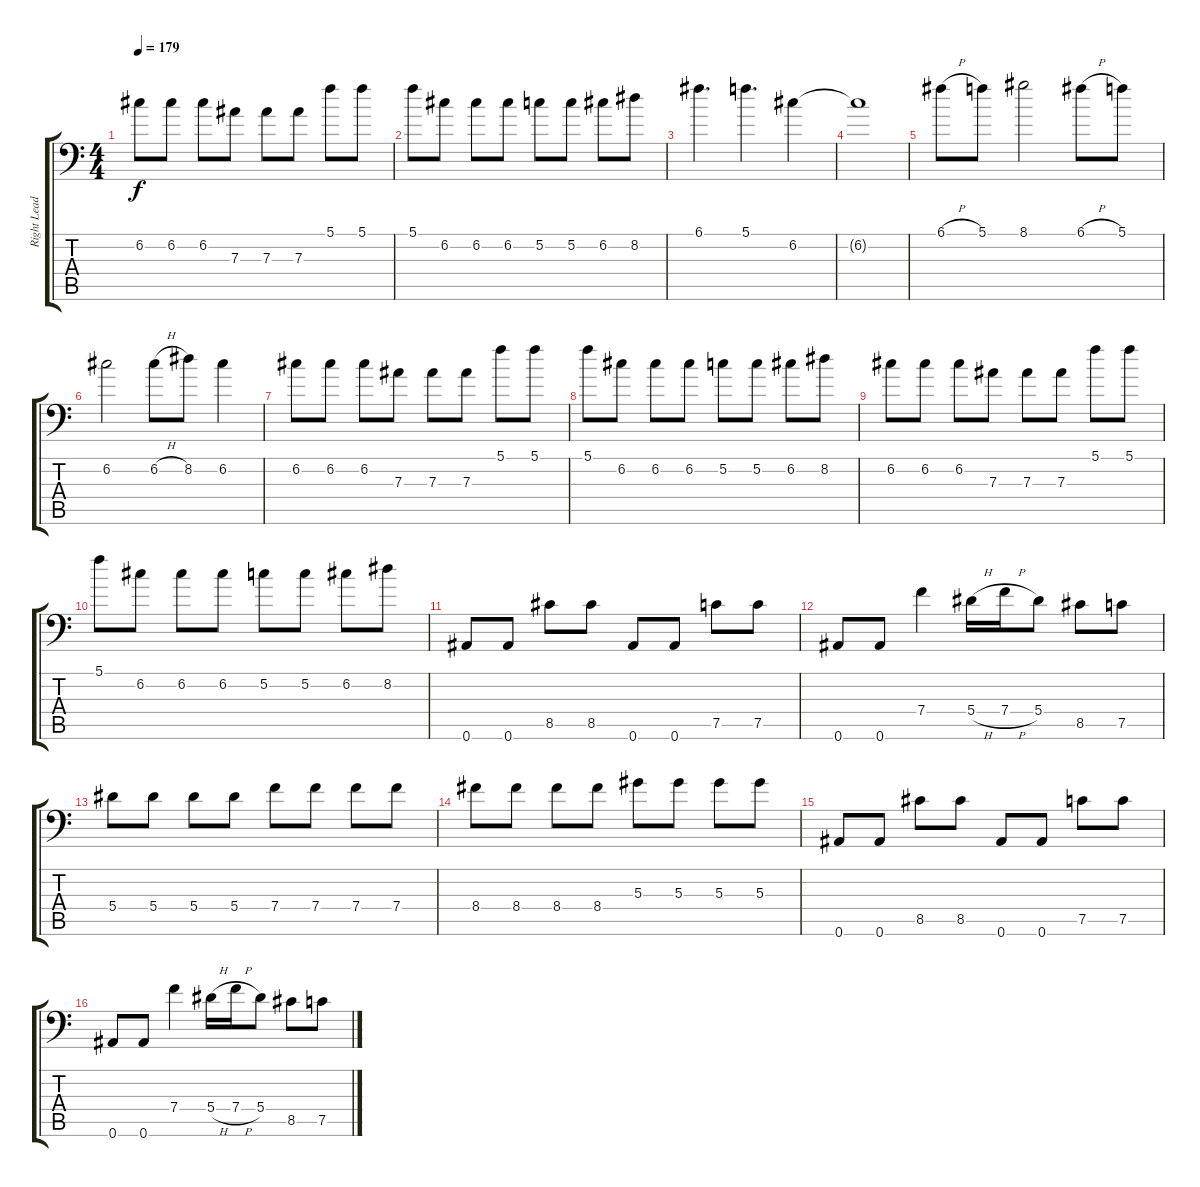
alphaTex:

\track ("Right Lead 1" "Right Lead") {instrument distortionguitar}
\staff {score tabs}
\tuning (C4 G3 Eb3 Bb2 F2 Bb1) {hide}
\ts (4 4)
\tempo 179
\clef f4
\ks c
6.2.8{dy f} 6.2.8 6.2.8 7.3.8 7.3.8 7.3.8 5.1.8 5.1.8 |
5.1.8 6.2.8 6.2.8 6.2.8 5.2.8 5.2.8 6.2.8 8.2.8 |
6.1.4{d} 5.1.4{d} 6.2.4 |
6.2{t}.1 |
6.1{h}.8 5.1.8 8.1.2 6.1{h}.8 5.1.8 |
6.2.2 6.2{h}.8 8.2.8 6.2.4 |
6.2.8 6.2.8 6.2.8 7.3.8 7.3.8 7.3.8 5.1.8 5.1.8 |
5.1.8 6.2.8 6.2.8 6.2.8 5.2.8 5.2.8 6.2.8 8.2.8 |
6.2.8 6.2.8 6.2.8 7.3.8 7.3.8 7.3.8 5.1.8 5.1.8 |
5.1.8 6.2.8 6.2.8 6.2.8 5.2.8 5.2.8 6.2.8 8.2.8 |
0.6.8 0.6.8 8.5.8 8.5.8 0.6.8 0.6.8 7.5.8 7.5.8 |
0.6.8 0.6.8 7.4.4 5.4{h}.16 7.4{h}.16 5.4.8 8.5.8 7.5.8 |
5.4.8 5.4.8 5.4.8 5.4.8 7.4.8 7.4.8 7.4.8 7.4.8 |
8.4.8 8.4.8 8.4.8 8.4.8 5.3.8 5.3.8 5.3.8 5.3.8 |
0.6.8 0.6.8 8.5.8 8.5.8 0.6.8 0.6.8 7.5.8 7.5.8 |
0.6.8 0.6.8 7.4.4 5.4{h}.16 7.4{h}.16 5.4.8 8.5.8 7.5.8
